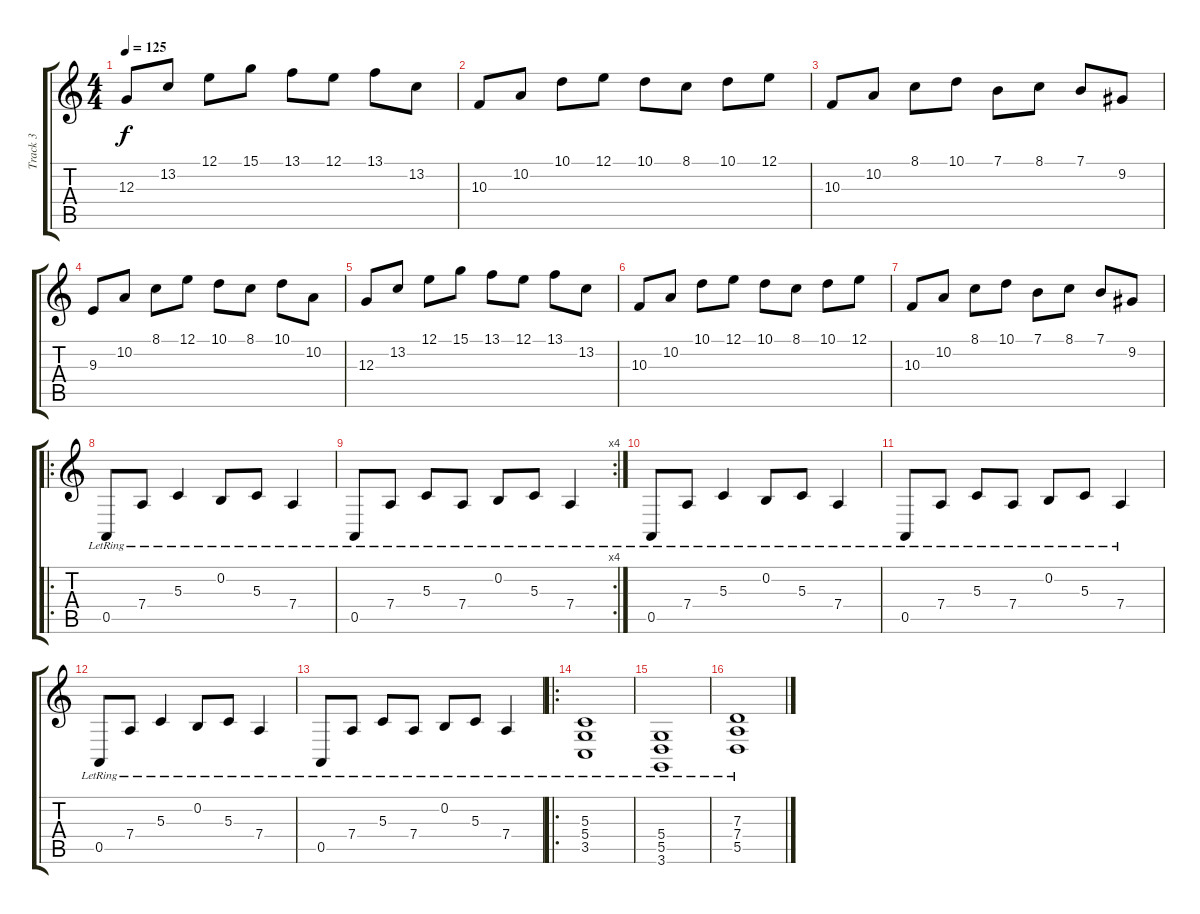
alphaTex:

\track ("Track 3" "Track 3") {instrument lead1square}
\staff {score tabs}
\tuning (E4 B3 G3 D3 A2 E2) {hide}
\ts (4 4)
\tempo 125
\clef g2
\ks c
12.3.8{dy f} 13.2.8 12.1.8 15.1.8 13.1.8 12.1.8 13.1.8 13.2.8 |
10.3.8 10.2.8 10.1.8 12.1.8 10.1.8 8.1.8 10.1.8 12.1.8 |
10.3.8 10.2.8 8.1.8 10.1.8 7.1.8 8.1.8 7.1.8 9.2.8 |
9.3.8 10.2.8 8.1.8 12.1.8 10.1.8 8.1.8 10.1.8 10.2.8 |
12.3.8 13.2.8 12.1.8 15.1.8 13.1.8 12.1.8 13.1.8 13.2.8 |
10.3.8 10.2.8 10.1.8 12.1.8 10.1.8 8.1.8 10.1.8 12.1.8 |
10.3.8 10.2.8 8.1.8 10.1.8 7.1.8 8.1.8 7.1.8 9.2.8 |
\ro
0.5{lr}.8 7.4{lr}.8 5.3{lr}.4 0.2{lr}.8 5.3{lr}.8 7.4{lr}.4 |
\rc 4
0.5{lr}.8 7.4{lr}.8 5.3{lr}.8 7.4{lr}.8 0.2{lr}.8 5.3{lr}.8 7.4{lr}.4 |
0.5{lr}.8 7.4{lr}.8 5.3{lr}.4 0.2{lr}.8 5.3{lr}.8 7.4{lr}.4 |
0.5{lr}.8 7.4{lr}.8 5.3{lr}.8 7.4{lr}.8 0.2{lr}.8 5.3{lr}.8 7.4{lr}.4 |
0.5{lr}.8 7.4{lr}.8 5.3{lr}.4 0.2{lr}.8 5.3{lr}.8 7.4{lr}.4 |
0.5{lr}.8 7.4{lr}.8 5.3{lr}.8 7.4{lr}.8 0.2{lr}.8 5.3{lr}.8 7.4{lr}.4 |
\ro
(5.3{lr} 5.4{lr} 3.5{lr}).1 |
(5.4{lr} 5.5{lr} 3.6{lr}).1 |
(7.3{lr} 7.4{lr} 5.5{lr}).1
